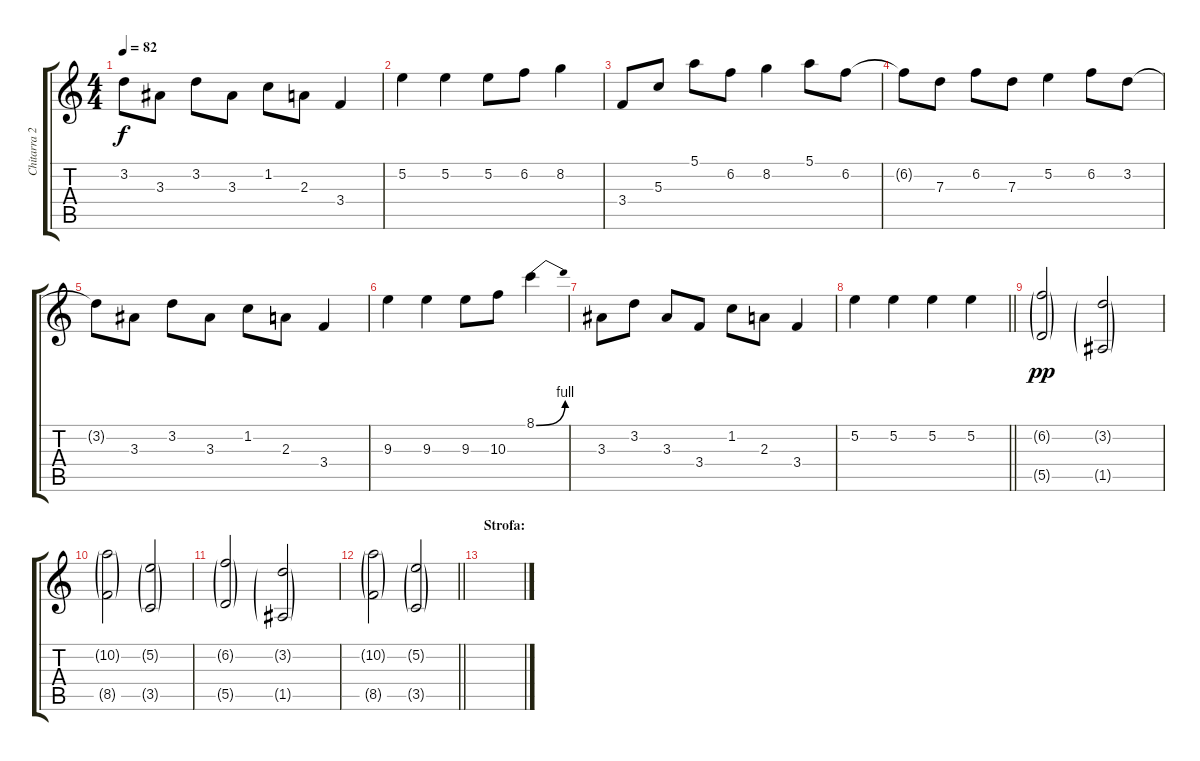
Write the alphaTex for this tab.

\track ("Chitarra 2" "Chitarra 2") {instrument overdrivenguitar}
\staff {score tabs}
\tuning (E4 B3 G3 D3 A2 E2) {hide}
\ts (4 4)
\tempo 82
\clef g2
\ks c
3.2{t}.8{dy f} 3.3.8 3.2.8 3.3.8 1.2.8 2.3.8 3.4.4 |
5.2.4 5.2.4 5.2.8 6.2.8 8.2.4 |
3.4.8 5.3.8 5.1.8 6.2.8 8.2.4 5.1.8 6.2.8 |
6.2{t}.8 7.3.8 6.2.8 7.3.8 5.2.4 6.2.8 3.2.8 |
3.2{t}.8 3.3.8 3.2.8 3.3.8 1.2.8 2.3.8 3.4.4 |
9.3.4 9.3.4 9.3.8 10.3.8 8.1{be (bend 0 0 60 4)}.4 |
3.3.8 3.2.8 3.3.8 3.4.8 1.2.8 2.3.8 3.4.4 |
\barLineRight lightlight
5.2.4 5.2.4 5.2.4 5.2.4 |
(6.2{g} 5.5{g}).2{dy pp} (3.2{g} 1.5{g}).2 |
(10.2{g} 8.5{g}).2 (5.2{g} 3.5{g}).2 |
(6.2{g} 5.5{g}).2 (3.2{g} 1.5{g}).2 |
\barLineRight lightlight
(10.2{g} 8.5{g}).2 (5.2{g} 3.5{g}).2 |
\section ("" "Strofa:")
